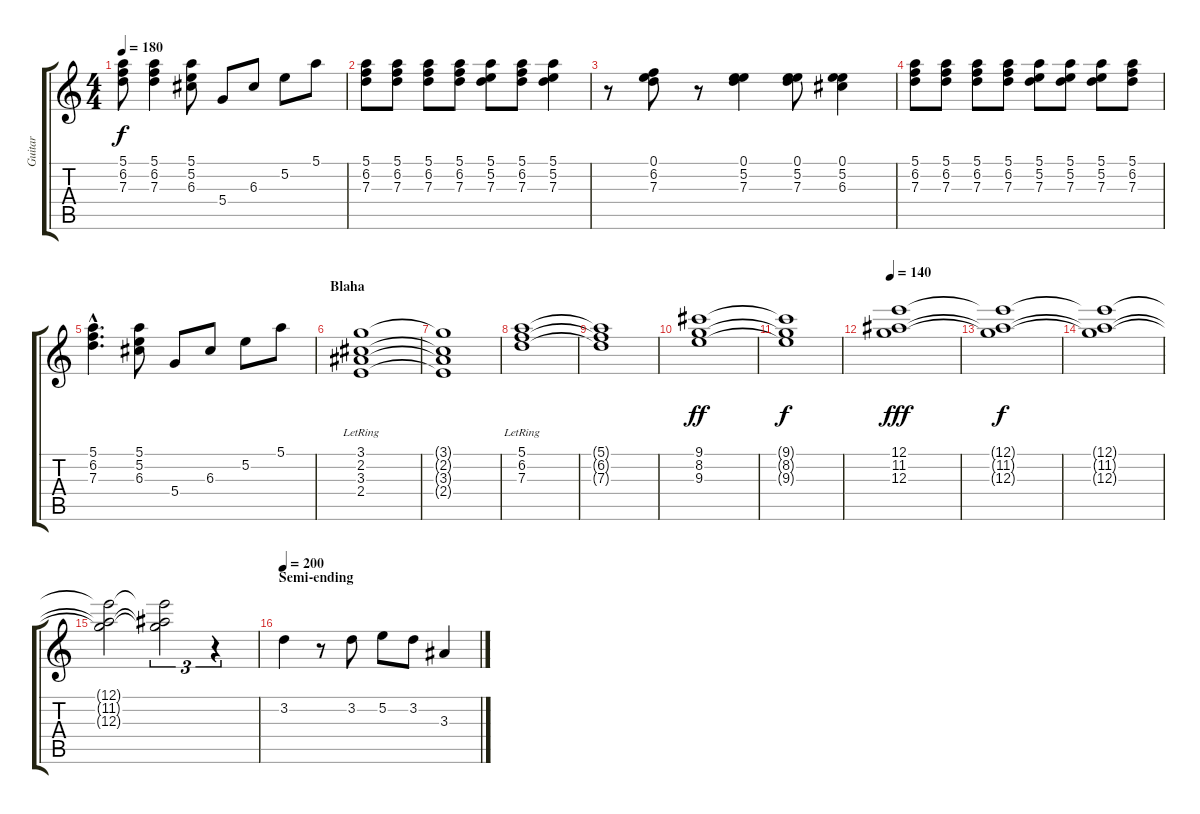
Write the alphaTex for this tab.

\track ("Guitar" "Guitar") {instrument distortionguitar}
\staff {score tabs}
\tuning (E4 B3 G3 D3 A2 E2) {hide}
\ts (4 4)
\tempo 180
\clef g2
\ks c
(5.1{t} 6.2{t} 7.3{t}).8{dy f} (5.1 6.2 7.3).4 (5.1 5.2 6.3).8 5.4.8 6.3.8 5.2.8 5.1.8 |
(5.1 6.2 7.3).8 (5.1 6.2 7.3).8 (5.1 6.2 7.3).8 (5.1 6.2 7.3).8 (5.1 5.2 7.3).8 (5.1 6.2 7.3).8 (5.1 5.2 7.3).4 |
r.8 (0.1 6.2 7.3).8 r.8 (0.1 5.2 7.3).4 (0.1 5.2 7.3).8 (0.1 5.2 6.3).4 |
(5.1 6.2 7.3).8 (5.1 6.2 7.3).8 (5.1 6.2 7.3).8 (5.1 6.2 7.3).8 (5.1 5.2 7.3).8 (5.1 5.2 7.3).8 (5.1 5.2 7.3).8 (5.1 6.2 7.3).8 |
(5.1{hac} 6.2{hac} 7.3{hac}).4{d} (5.1 5.2 6.3).8 5.4.8 6.3.8 5.2.8 5.1.8 |
\section ("" "Blaha")
(3.1{lr} 2.2{lr} 3.3{lr} 2.4{lr}).1{volume 16 balance 8} |
(3.1{t} 2.2{t} 3.3{t} 2.4{t}).1 |
(5.1{lr} 6.2{lr} 7.3{lr}).1 |
(5.1{t} 6.2{t} 7.3{t}).1 |
(9.1 8.2 9.3).1{dy ff} |
(9.1{t} 8.2{t} 9.3{t}).1{dy f} |
\tempo 140
(12.1 11.2 12.3).1{dy fff} |
(12.1{t} 11.2{t} 12.3{t}).1{dy f} |
(12.1{t} 11.2{t} 12.3{t}).1 |
(12.1{t} 11.2{t} 12.3{t}).2 (12.1{t} 11.2{t} 12.3{t}).2{tu (3 2)} r.4{tu (3 2)} |
\section ("" "Semi-ending")
\tempo 200
3.2.4 r.8 3.2.8 5.2.8 3.2.8 3.3.4
